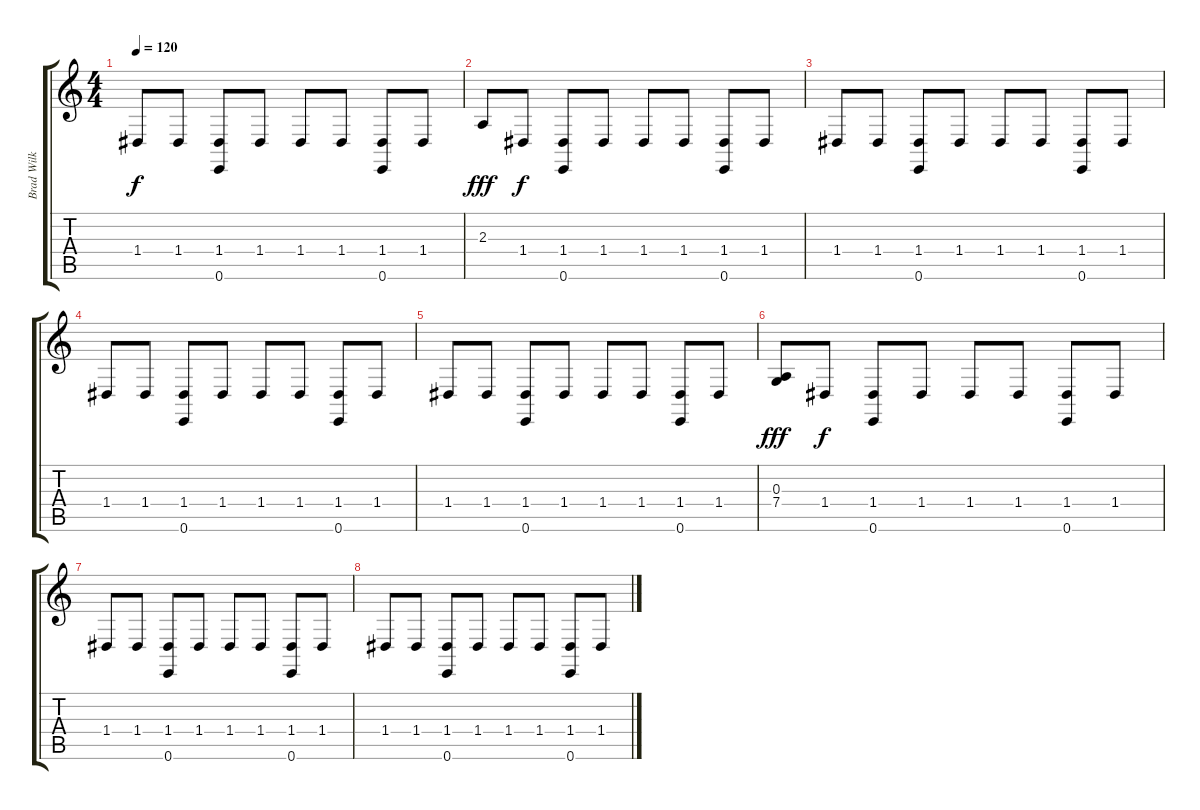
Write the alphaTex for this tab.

\track ("Brad Wilk" "Brad Wilk") {instrument acousticgrandpiano}
\staff {score tabs}
\tuning (E4 B3 G3 D3 A2 E2) {hide}
\ts (4 4)
\tempo 120
\clef g2
\ks c
1.4.8{dy f} 1.4.8 (1.4 0.6).8 1.4.8 1.4.8 1.4.8 (1.4 0.6).8 1.4.8 |
2.3.8{dy fff} 1.4.8{dy f} (1.4 0.6).8 1.4.8 1.4.8 1.4.8 (1.4 0.6).8 1.4.8 |
1.4.8 1.4.8 (1.4 0.6).8 1.4.8 1.4.8 1.4.8 (1.4 0.6).8 1.4.8 |
1.4.8 1.4.8 (1.4 0.6).8 1.4.8 1.4.8 1.4.8 (1.4 0.6).8 1.4.8 |
1.4.8 1.4.8 (1.4 0.6).8 1.4.8 1.4.8 1.4.8 (1.4 0.6).8 1.4.8 |
(0.3 7.4).8{dy fff} 1.4.8{dy f} (1.4 0.6).8 1.4.8 1.4.8 1.4.8 (1.4 0.6).8 1.4.8 |
1.4.8 1.4.8 (1.4 0.6).8 1.4.8 1.4.8 1.4.8 (1.4 0.6).8 1.4.8 |
1.4.8 1.4.8 (1.4 0.6).8 1.4.8 1.4.8 1.4.8 (1.4 0.6).8 1.4.8
